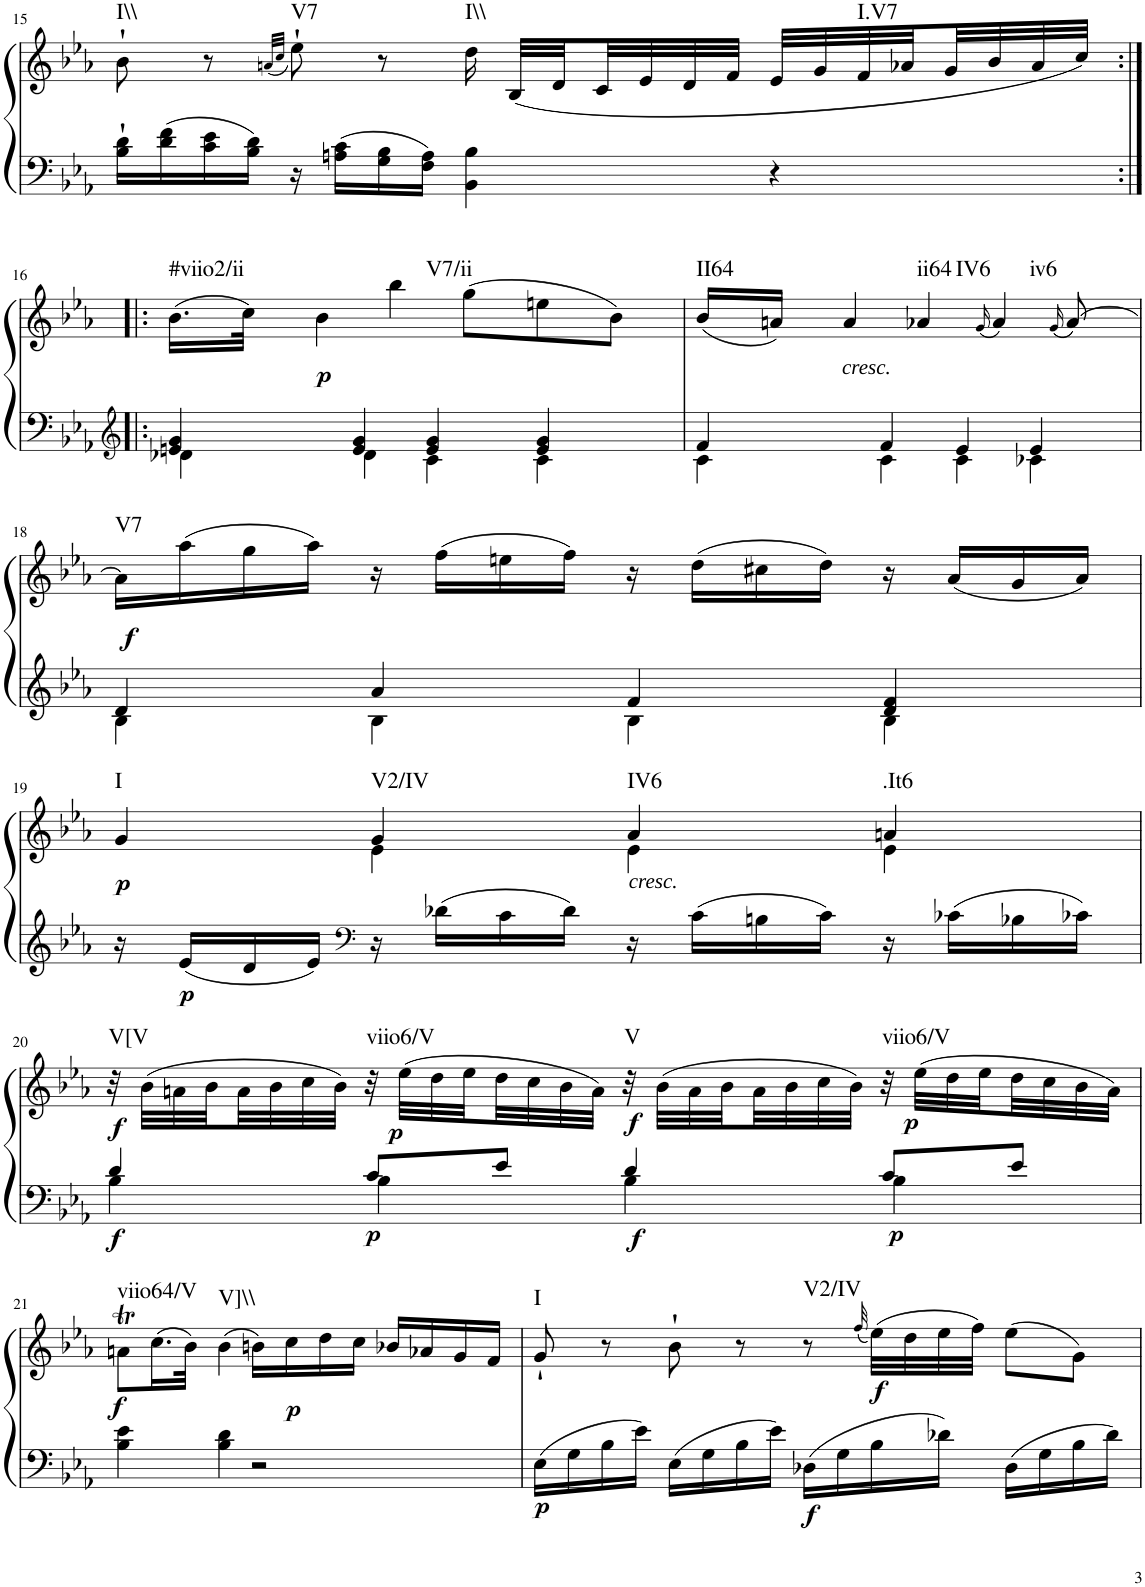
**kern	**kern	**dynam	**harte
*part1	*part1	*part1	*part1
*staff2	*staff1	*staff1/2	*
*I"Klavier linke Hand	*	*	*
!!LO:PB:g=z
*clefF4	*clefG2	*	*
*k[b-e-a-]	*k[b-e-a-]	*	*
*M4/4	*M4/4	*	*
=15	=15	=15	=15
!	!	!	!LO:H:kt=I\\
16B-\` 16d\`LL	8b-`\	.	N
16d\ 16f\	.	.	.
16c\ 16e-\	8r	.	.
16B-\ 16d\JJ	.	.	.
.	(32qan/LLL	.	.
.	32qcc/JJJ	.	.
!	!	!	!LO:H:kt=V7
16r	8ee-`\)	.	N
16An\ 16c\LL	.	.	.
16G\ 16B-\	8r	.	.
16F\ 16A\JJ	.	.	.
!	!	!	!LO:H:kt=I\\
4BB-\ 4B-\	16dd\	.	N
.	(32B-/LLL	.	.
.	32d/	.	.
.	32c/	.	.
.	32e-/	.	.
.	32d/	.	.
.	32f/JJJ	.	.
4r	32e-/LLL	.	.
.	32g/	.	.
!	!	!	!LO:H:kt=I.V7
.	32f/	.	N
.	32a-X/	.	.
.	32g/	.	.
.	32b-/	.	.
.	32a-/	.	.
.	32cc/JJJ)	.	.
!!LO:LB:g=z
=16:|!|:	=16:|!|:	=16:|!|:	=16:|!|:
*clefG2	*	*	*
*^	*	*	*
!	!	!	!	!LO:H:kt=#viio2/ii
4en/ 4g/	4d-X\	(16.b-\LL	.	N
.	.	32cc\JJk)	.	.
!	!	!	!LO:DY:b	!
.	.	4b-\	p	.
4e/ 4g/	4d-\	.	.	.
!	!	!	!	!LO:H:kt=V7/ii
.	.	4bb-\	.	N
4e/ 4g/	4c\	.	.	.
.	.	(8gg\L	.	.
4e/ 4g/	4c\	8een\	.	.
.	.	8b-\J)	.	.
=17	=17	=17	=17	=17
!	!	!	!	!LO:H:kt=II64
4f/	4c\	(16b-/LL	.	N
.	.	16an/JJ)	.	.
!	!	!LO:TX:b:i:t=cresc.	!	!
.	.	4a/	.	.
4f/	4c\	.	.	.
!	!	!	!	!LO:H:n=1:kt=ii64
!	!	!	!	!LO:H:n=2:kt=IV6
.	.	4a-X/	.	N N
4e-/	4c\	.	.	.
.	.	(16qg/	.	.
!	!	!	!	!LO:H:kt=iv6
.	.	4a-/)	.	N
4e-/	4c-X\	.	.	.
.	.	(16qg/	.	.
.	.	[8a-/)	.	.
!!LO:LB:g=z
=18	=18	=18	=18	=18
!	!	!	!LO:DY:b	!LO:H:kt=V7
4d/	4B-\	16a-\LL]	f	N
.	.	(16aa-\	.	.
.	.	16gg\	.	.
.	.	16aa-\JJ)	.	.
4a-/	4B-\	16r	.	.
.	.	(16ff\LL	.	.
.	.	16een\	.	.
.	.	16ff\JJ)	.	.
4f/	4B-\	16r	.	.
.	.	(16dd\LL	.	.
.	.	16cc#X\	.	.
.	.	16dd\JJ)	.	.
4d/ 4f/	4B-\	16r	.	.
.	.	(16a-/LL	.	.
.	.	16g/	.	.
.	.	16a-/JJ)	.	.
*v	*v	*	*	*
!!LO:LB:g=z
=19	=19	=19	=19
*	*^	*	*
!	!	!	!LO:DY:b	!LO:H:kt=I
16r	4g/	4ryy	p	N
!	!	!	!LO:DY:b=2	!
16e-/LL	.	.	p	.
16d/	.	.	.	.
16e-/JJ	.	.	.	.
*clefF4	*	*	*	*
!	!	!	!	!LO:H:kt=V2/IV
16r	4g/	4e-\	.	N
16d-X\LL	.	.	.	.
16c\	.	.	.	.
16d-\JJ	.	.	.	.
!	!LO:TX:b:i:t=cresc.	!	!	!LO:H:kt=IV6
16r	4a-/	4e-\	.	N
16c\LL	.	.	.	.
16Bn\	.	.	.	.
16c\JJ	.	.	.	.
!	!	!	!	!LO:H:kt=.It6
16r	4an/	4e-\	.	N
16c-X\LL	.	.	.	.
16B-X\	.	.	.	.
16c-X\JJ	.	.	.	.
*	*v	*v	*	*
!!LO:LB:g=z
=20	=20	=20	=20
*^	*	*	*
!	!	!	!LO:DY:b=2	!
!	!	!	!LO:DY:n=1:b	!LO:H:kt=V[V
4d/	4B-\	32r	f f	N
.	.	(32b-\LLL	.	.
.	.	32an\	.	.
.	.	32b-\	.	.
.	.	32a\	.	.
.	.	32b-\	.	.
.	.	32cc\	.	.
.	.	32b-\JJJ)	.	.
!	!	!	!LO:DY:n=2:b=2	!LO:H:kt=viio6/V
8c/L	4B-\	32r	p	N
!	!	!	!LO:DY:n=3:b	!
.	.	(32ee-\LLL	p	.
.	.	32dd\	.	.
.	.	32ee-\	.	.
8e-/J	.	32dd\	.	.
.	.	32cc\	.	.
.	.	32b-\	.	.
.	.	32a\JJJ)	.	.
!	!	!	!LO:DY:n=4:b=2	!
!	!	!	!LO:DY:n=5:b	!LO:H:kt=V
4d/	4B-\	32r	f f	N
.	.	(32b-\LLL	.	.
.	.	32a\	.	.
.	.	32b-\	.	.
.	.	32a\	.	.
.	.	32b-\	.	.
.	.	32cc\	.	.
.	.	32b-\JJJ)	.	.
!	!	!	!LO:DY:n=6:b=2	!LO:H:kt=viio6/V
8c/L	4B-\	32r	p	N
!	!	!	!LO:DY:n=7:b	!
.	.	(32ee-\LLL	p	.
.	.	32dd\	.	.
.	.	32ee-\	.	.
8e-/J	.	32dd\	.	.
.	.	32cc\	.	.
.	.	32b-\	.	.
.	.	32a\JJJ)	.	.
*v	*v	*	*	*
!!LO:LB:g=z
=21	=21	=21	=21
!	!	!LO:DY:b	!LO:H:kt=viio64/V
4B-\ 4e-\	8ant\L	f	N
.	(16.cc\L	.	.
.	32b-\JJk)	.	.
!	!	!	!LO:H:kt=V]\\
4B-\ 4d\	(4b-\	.	N
2r	16bn\LL)	.	.
!	!	!LO:DY:b	!
.	16cc\	p	.
.	16dd\	.	.
.	16cc\JJ	.	.
.	16b-X/LL	.	.
.	16a-X/	.	.
.	16g/	.	.
.	16f/JJ	.	.
=22	=22	=22	=22
!	!	!LO:DY:b=2	!LO:H:kt=I
16E-\LL	8g`/	p	N
16G\	.	.	.
16B-\	8r	.	.
16e-\JJ	.	.	.
16E-\LL	8b-`\	.	.
16G\	.	.	.
16B-\	8r	.	.
16e-\JJ	.	.	.
!	!	!LO:DY:b=2	!LO:H:kt=V2/IV
16D-X\LL	8r	f	N
16G\	.	.	.
.	(32qff/	.	.
!	!	!LO:DY:b	!
16B-\	(32ee-\LLL)	f	.
.	32dd\	.	.
16d-X\JJ	32ee-\	.	.
.	32ff\JJJ)	.	.
16D-\LL	(8ee-\L	.	.
16G\	.	.	.
16B-\	8g\J)	.	.
16d-\JJ	.	.	.
=	=	=	=
*-	*-	*-	*-
